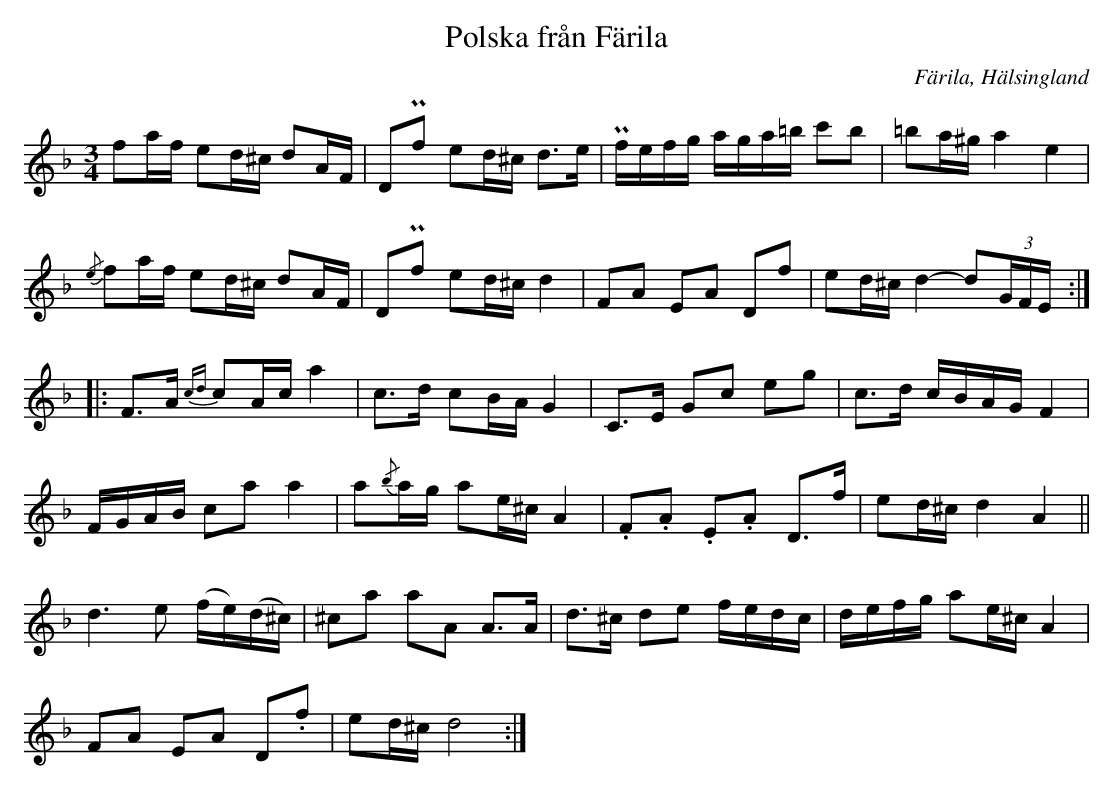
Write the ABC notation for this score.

X:1
T: Polska från Färila
O: Färila, Hälsingland
M: 3/4
L: 1/16
K: Dm
f2af e2d^c d2AF | D2Pf2 e2d^c d2>e2 | Pfefg aga=b c'2b2 | =b2a^g a4 e4 |
{/e}f2af e2d^c d2AF | D2Pf2 e2d^c d4 | F2A2 E2A2 D2f2 | e2d^c d4-d2(3GFE ::
F2>A2 {cd}c2Ac a4 | c2>d2 c2BA G4 | C2>E2 G2c2 e2g2 | c2>d2 cBAG F4 |
FGAB c2a2 a4 | a2{/b}ag a2e^c A4 | .F2.A2 .E2.A2 D2>f2 | e2d^c d4 A4 ||
d6e2 (fe)(d^c) | ^c2a2 a2A2 A2>A2 | d2>^c2 d2e2 fedc | defg a2e^c A4 |
F2A2 E2A2 D2.f2 | e2d^c d8 :|
